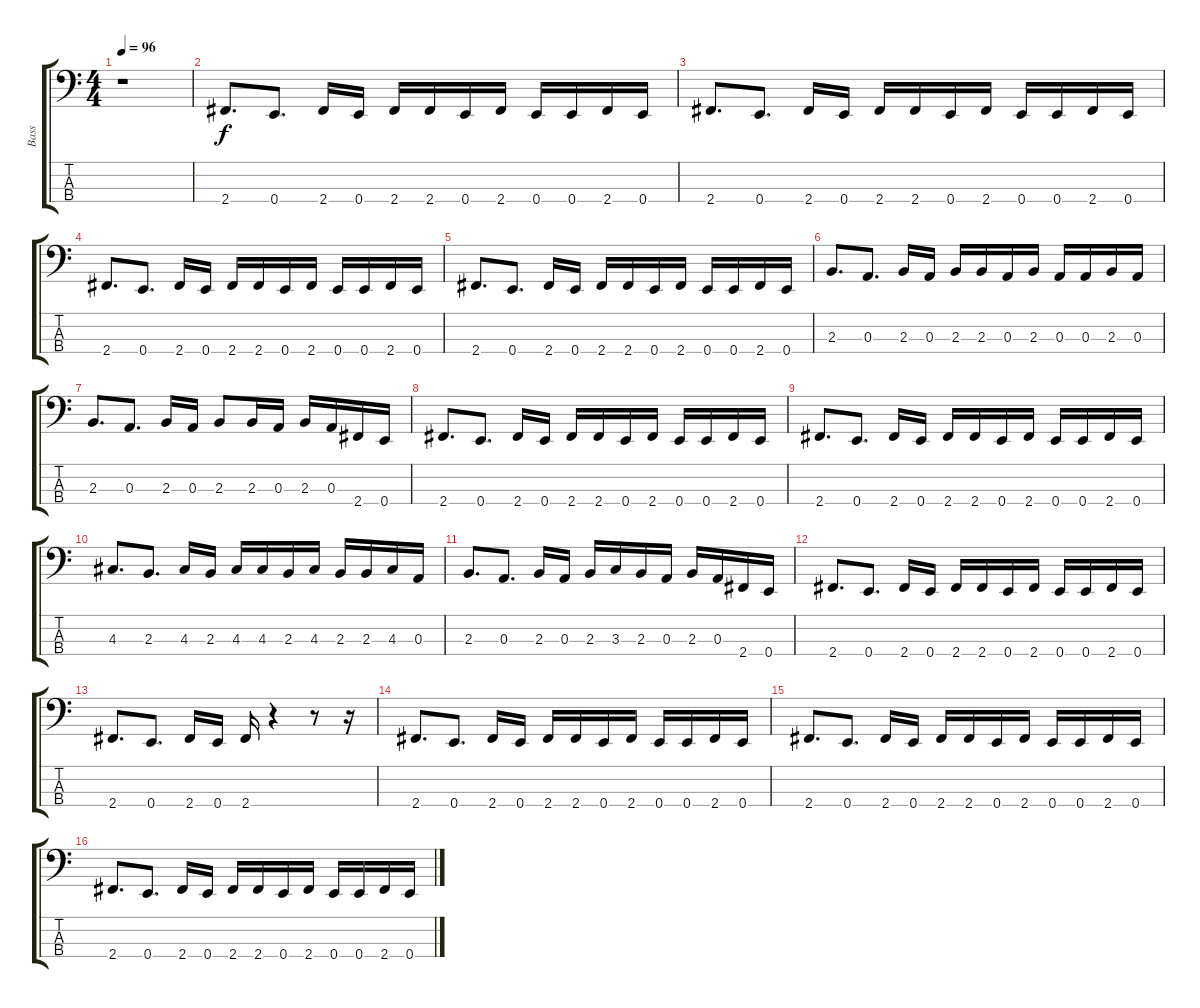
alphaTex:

\track ("Bass" "Bass") {instrument electricbassfinger}
\staff {score tabs}
\tuning (G2 D2 A1 E1) {hide}
\ts (4 4)
\tempo 96
\clef f4
\ks c
r.1{dy f instrument electricbassfinger} |
2.4.8{d} 0.4.8{d} 2.4.16 0.4.16 2.4.16 2.4.16 0.4.16 2.4.16 0.4.16 0.4.16 2.4.16 0.4.16 |
2.4.8{d} 0.4.8{d} 2.4.16 0.4.16 2.4.16 2.4.16 0.4.16 2.4.16 0.4.16 0.4.16 2.4.16 0.4.16 |
2.4.8{d} 0.4.8{d} 2.4.16 0.4.16 2.4.16 2.4.16 0.4.16 2.4.16 0.4.16 0.4.16 2.4.16 0.4.16 |
2.4.8{d} 0.4.8{d} 2.4.16 0.4.16 2.4.16 2.4.16 0.4.16 2.4.16 0.4.16 0.4.16 2.4.16 0.4.16 |
2.3.8{d} 0.3.8{d} 2.3.16 0.3.16 2.3.16 2.3.16 0.3.16 2.3.16 0.3.16 0.3.16 2.3.16 0.3.16 |
2.3.8{d} 0.3.8{d} 2.3.16 0.3.16 2.3.8 2.3.16 0.3.16 2.3.16 0.3.16 2.4.16 0.4.16 |
2.4.8{d} 0.4.8{d} 2.4.16 0.4.16 2.4.16 2.4.16 0.4.16 2.4.16 0.4.16 0.4.16 2.4.16 0.4.16 |
2.4.8{d} 0.4.8{d} 2.4.16 0.4.16 2.4.16 2.4.16 0.4.16 2.4.16 0.4.16 0.4.16 2.4.16 0.4.16 |
4.3.8{d} 2.3.8{d} 4.3.16 2.3.16 4.3.16 4.3.16 2.3.16 4.3.16 2.3.16 2.3.16 4.3.16 0.3.16 |
2.3.8{d} 0.3.8{d} 2.3.16 0.3.16 2.3.16 3.3.16 2.3.16 0.3.16 2.3.16 0.3.16 2.4.16 0.4.16 |
2.4.8{d} 0.4.8{d} 2.4.16 0.4.16 2.4.16 2.4.16 0.4.16 2.4.16 0.4.16 0.4.16 2.4.16 0.4.16 |
2.4.8{d} 0.4.8{d} 2.4.16 0.4.16 2.4.16 r.4 r.8 r.16 |
2.4.8{d} 0.4.8{d} 2.4.16 0.4.16 2.4.16 2.4.16 0.4.16 2.4.16 0.4.16 0.4.16 2.4.16 0.4.16 |
2.4.8{d} 0.4.8{d} 2.4.16 0.4.16 2.4.16 2.4.16 0.4.16 2.4.16 0.4.16 0.4.16 2.4.16 0.4.16 |
2.4.8{d} 0.4.8{d} 2.4.16 0.4.16 2.4.16 2.4.16 0.4.16 2.4.16 0.4.16 0.4.16 2.4.16 0.4.16
